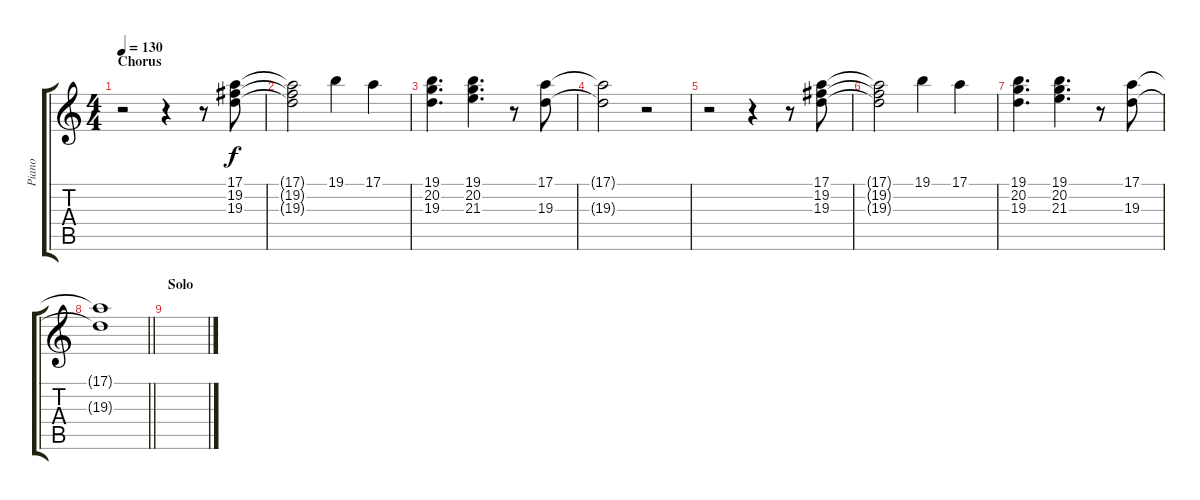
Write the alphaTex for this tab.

\track ("Piano" "Piano") {instrument electricgrandpiano}
\staff {score tabs}
\tuning (E4 B3 G3 D3 A2 E2) {hide}
\ts (4 4)
\section ("" "Chorus")
\tempo 130
\clef g2
\ks c
r.2{dy f} r.4 r.8 (17.1 19.2 19.3).8 |
(17.1{t} 19.2{t} 19.3{t}).2 19.1.4 17.1.4 |
(19.1 20.2 19.3).4{d} (19.1 20.2 21.3).4{d} r.8 (17.1 19.3).8 |
(17.1{t} 19.3{t}).2 r.2 |
r.2 r.4 r.8 (17.1 19.2 19.3).8 |
(17.1{t} 19.2{t} 19.3{t}).2 19.1.4 17.1.4 |
(19.1 20.2 19.3).4{d} (19.1 20.2 21.3).4{d} r.8 (17.1 19.3).8 |
\barLineRight lightlight
(17.1{t} 19.3{t}).1 |
\section ("" "Solo")
